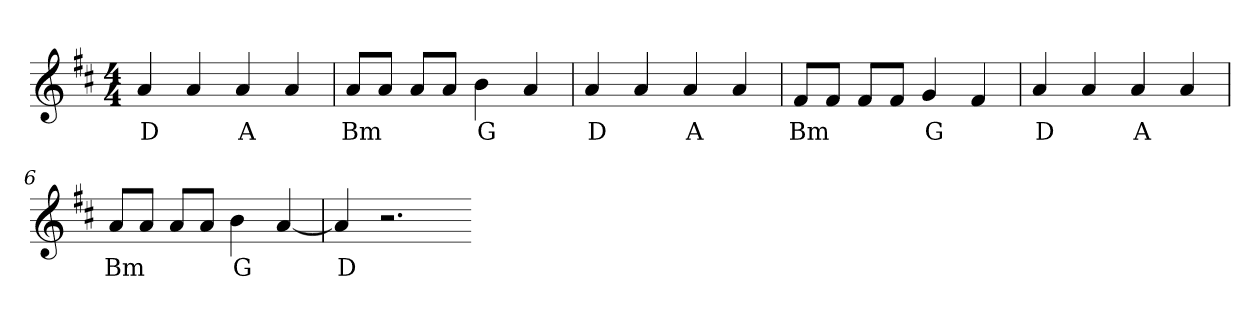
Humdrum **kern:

**kern	**text
*part1	*part1
*staff1	*staff1
*clefG2	*
*k[f#c#]	*
*M4/4	*
=1	=1
4a	D
4a	.
4a	A
4a	.
=2	=2
8a/L	Bm
8a/J	.
8a/L	.
8a/J	.
4b	G
4a	.
=3	=3
4a	D
4a	.
4a	A
4a	.
=4	=4
8f#/L	Bm
8f#/J	.
8f#/L	.
8f#/J	.
4g	G
4f#	.
=5	=5
4a	D
4a	.
4a	A
4a	.
=6	=6
8a/L	Bm
8a/J	.
8a/L	.
8a/J	.
4b	G
[4a	.
=7	=7
4a]	D
2.r	.
=-	=-
*-	*-
